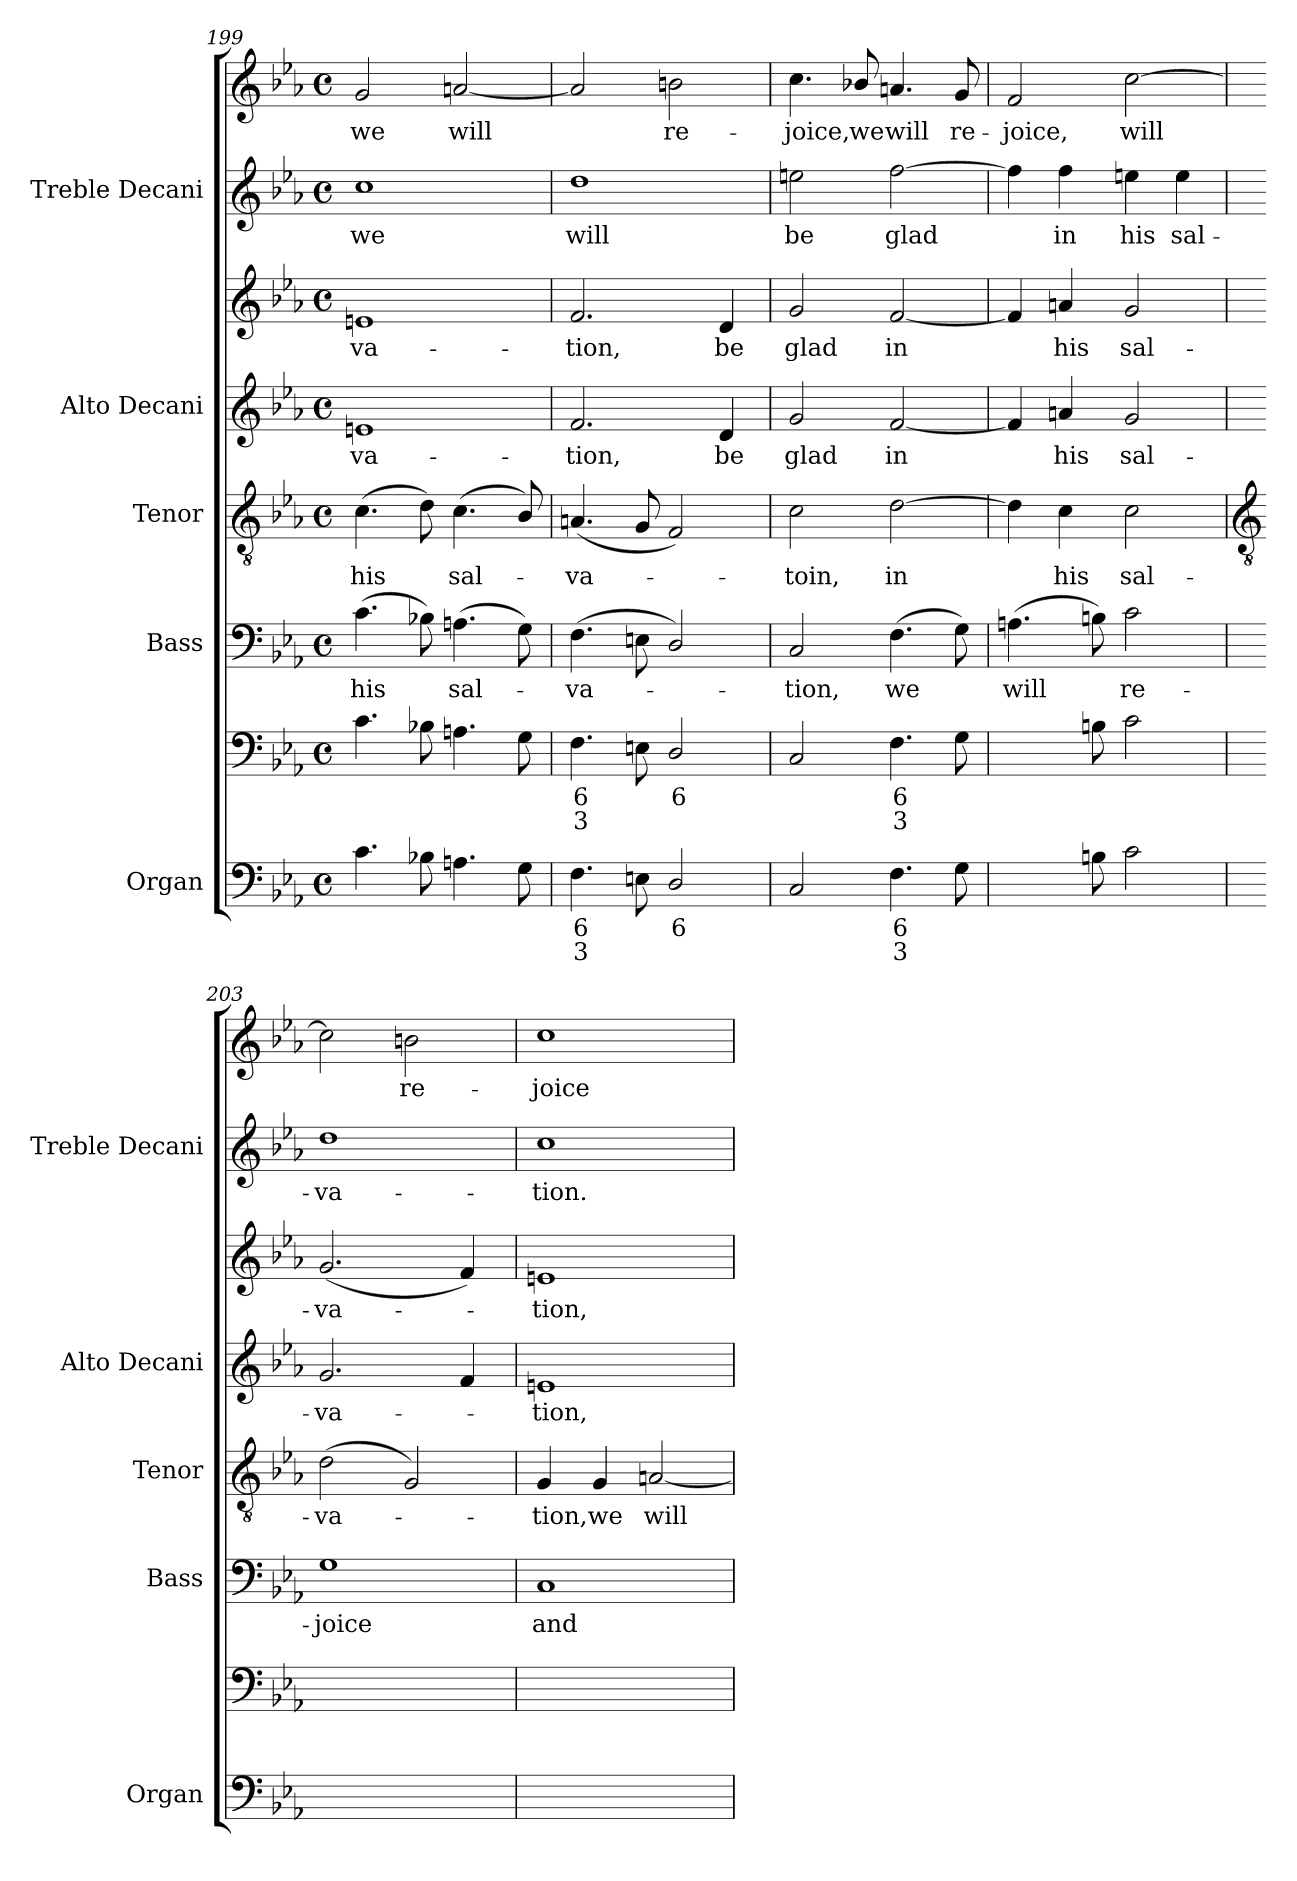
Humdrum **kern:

**kern	**text	**text	**kern	**text	**text	**kern	**text	**kern	**text	**kern	**text	**kern	**text	**kern	**text	**kern	**text
*part5	*part5	*part5	*part5	*part5	*part5	*part4	*part4	*part3	*part3	*part2	*part2	*part2	*part2	*part1	*part1	*part1	*part1
*staff8	*staff8	*staff8	*staff7	*staff7	*staff7	*staff6	*staff6	*staff5	*staff5	*staff4	*staff4	*staff3	*staff3	*staff2	*staff2	*staff1	*staff1
*I"Organ	*	*	*	*	*	*I"Bass	*	*I"Tenor	*	*I"Alto Decani	*	*	*	*I"Treble Decani	*	*	*
*I'Organ	*	*	*	*	*	*I'Bass	*	*I'Tenor	*	*I'Alto Decani	*	*	*	*I'Treble Decani	*	*	*
*clefF4	*	*	*clefF4	*	*	*clefF4	*	*clefGv2	*	*clefG2	*	*clefG2	*	*clefG2	*	*clefG2	*
*k[b-e-a-]	*	*	*k[b-e-a-]	*	*	*k[b-e-a-]	*	*k[b-e-a-]	*	*k[b-e-a-]	*	*k[b-e-a-]	*	*k[b-e-a-]	*	*k[b-e-a-]	*
*E-:	*	*	*E-:	*	*	*E-:	*	*E-:	*	*E-:	*	*E-:	*	*E-:	*	*E-:	*
*M4/4	*	*	*M4/4	*	*	*M4/4	*	*M4/4	*	*M4/4	*	*M4/4	*	*M4/4	*	*M4/4	*
*met(c)	*	*	*met(c)	*	*	*met(c)	*	*met(c)	*	*met(c)	*	*met(c)	*	*met(c)	*	*met(c)	*
=199	=199	=199	=199	=199	=199	=199	=199	=199	=199	=199	=199	=199	=199	=199	=199	=199	=199
!	!	!	!	!	!	!	!LO:LY:b	!	!LO:LY:b	!	!LO:LY:b	!	!LO:LY:b	!	!LO:LY:b	!	!LO:LY:b
4.c	.	.	4.c	.	.	(>4.c	his	(>4.c	his	1en	-va-	1en	-va-	1cc	we	2g	we
8B-X	.	.	8B-X	.	.	8B-X)	.	8d\)	.	.	.	.	.	.	.	.	.
!	!	!	!	!	!	!	!LO:LY:b	!	!LO:LY:b	!	!	!	!	!	!	!	!LO:LY:b
4.An	.	.	4.An	.	.	(>4.An	sal-	(<4.c	sal-	.	.	.	.	.	.	[2an	will
8G	.	.	8G	.	.	8G)	.	8B-/)	.	.	.	.	.	.	.	.	.
=200	=200	=200	=200	=200	=200	=200	=200	=200	=200	=200	=200	=200	=200	=200	=200	=200	=200
!	!LO:LY:b	!LO:LY:b	!	!LO:LY:b	!LO:LY:b	!	!LO:LY:b	!	!LO:LY:b	!	!LO:LY:b	!	!LO:LY:b	!	!LO:LY:b	!	!
4.F\	6	3	4.F\	6	3	(>4.F\	va-	(<4.An	va-	2.f	-tion,	2.f	-tion,	1dd	-will	2a]	.
8En	.	.	8En	.	.	8En	.	8G	.	.	.	.	.	.	.	.	.
!	!LO:LY:b	!	!	!LO:LY:b	!	!	!	!	!	!	!	!	!	!	!	!	!LO:LY:b
2D/	6	.	2D/	6	.	2D/)	.	2F)	.	.	.	.	.	.	.	2bn	re-
!	!	!	!	!	!	!	!	!	!	!	!LO:LY:b	!	!LO:LY:b	!	!	!	!
.	.	.	.	.	.	.	.	.	.	4d	be	4d	be	.	.	.	.
=201	=201	=201	=201	=201	=201	=201	=201	=201	=201	=201	=201	=201	=201	=201	=201	=201	=201
!	!	!	!	!	!	!	!LO:LY:b	!	!LO:LY:b	!	!LO:LY:b	!	!LO:LY:b	!	!LO:LY:b	!	!LO:LY:b
2C	.	.	2C	.	.	2C	tion,	2c	toin,	2g	glad	2g	glad	2een	-be	4.cc	joice,
!	!	!	!	!	!	!	!	!	!	!	!	!	!	!	!	!	!LO:LY:b
.	.	.	.	.	.	.	.	.	.	.	.	.	.	.	.	8b-X/	we
!	!LO:LY:b	!LO:LY:b	!	!LO:LY:b	!LO:LY:b	!	!LO:LY:b	!	!LO:LY:b	!	!LO:LY:b	!	!LO:LY:b	!	!LO:LY:b	!	!LO:LY:b
4.F	6	3	4.F	6	3	(>4.F	we	[2d\	in	[2f	in	[2f	in	[2ff	glad	4.an	will
!	!	!	!	!	!	!	!	!	!	!	!	!	!	!	!	!	!LO:LY:b
8G	.	.	8G	.	.	8G)	.	.	.	.	.	.	.	.	.	8g	re-
=202	=202	=202	=202	=202	=202	=202	=202	=202	=202	=202	=202	=202	=202	=202	=202	=202	=202
!	!LO:LY:b	!LO:LY:b	!	!LO:LY:b	!LO:LY:b	!	!LO:LY:b	!	!	!	!	!	!	!	!	!	!LO:LY:b
[4Anyy	6	4	[4Anyy	6	4	(>4.An	will	4d\]	.	4f]	.	4f]	.	4ff]	.	2f	joice,
!	!	!LO:LY:b	!	!	!LO:LY:b	!	!	!	!LO:LY:b	!	!LO:LY:b	!	!LO:LY:b	!	!LO:LY:b	!	!
8Ayy]	.	3	8Ayy]	.	3	.	.	4c	his	4an	his	4an	his	4ff	in	.	.
8Bn	.	.	8Bn	.	.	8Bn)	.	.	.	.	.	.	.	.	.	.	.
!	!	!	!	!	!	!	!LO:LY:b	!	!LO:LY:b	!	!LO:LY:b	!	!LO:LY:b	!	!LO:LY:b	!	!LO:LY:b
2c	.	.	2c	.	.	2c	re-	2c	sal-	2g	sal-	2g	sal-	4een	his	[2cc	will
!	!	!	!	!	!	!	!	!	!	!	!	!	!	!	!LO:LY:b	!	!
.	.	.	.	.	.	.	.	.	.	.	.	.	.	4ee	sal-	.	.
!!LO:LB:g=z
=203	=203	=203	=203	=203	=203	=203	=203	=203	=203	=203	=203	=203	=203	=203	=203	=203	=203
*	*	*	*	*	*	*	*	*clefGv2	*	*	*	*	*	*	*	*	*
!	!LO:LY:b	!	!	!LO:LY:b	!	!	!LO:LY:b	!	!LO:LY:b	!	!LO:LY:b	!	!LO:LY:b	!	!LO:LY:b	!	!
[2Gyy	4	.	[2Gyy	4	.	1G	-joice	(<2d\	-va-	2.g	-va-	(<2.g	-va-	1dd	-va-	2cc]	.
!	!LO:LY:b	!	!	!LO:LY:b	!	!	!	!	!	!	!	!	!	!	!	!	!LO:LY:b
2Gyy]	3	.	2Gyy]	3	.	.	.	2G)	.	.	.	.	.	.	.	2bn	-re-
.	.	.	.	.	.	.	.	.	.	4f	.	4f)	.	.	.	.	.
=204	=204	=204	=204	=204	=204	=204	=204	=204	=204	=204	=204	=204	=204	=204	=204	=204	=204
!	!LO:LY:b	!LO:LY:b	!	!LO:LY:b	!LO:LY:b	!	!LO:LY:b	!	!LO:LY:b	!	!LO:LY:b	!	!LO:LY:b	!	!LO:LY:b	!	!LO:LY:b
[2Cyy	5	3	[2Cyy	5	3	1C	and	4G	tion,	1en	tion,	1en	tion,	1cc	tion.	1cc	-joice
!	!	!	!	!	!	!	!	!	!LO:LY:b	!	!	!	!	!	!	!	!
.	.	.	.	.	.	.	.	4G	we	.	.	.	.	.	.	.	.
!	!LO:LY:b	!	!	!LO:LY:b	!	!	!	!	!LO:LY:b	!	!	!	!	!	!	!	!
2Cyy]	6	.	2Cyy]	6	.	.	.	[2An	will	.	.	.	.	.	.	.	.
=	=	=	=	=	=	=	=	=	=	=	=	=	=	=	=	=	=
*-	*-	*-	*-	*-	*-	*-	*-	*-	*-	*-	*-	*-	*-	*-	*-	*-	*-
